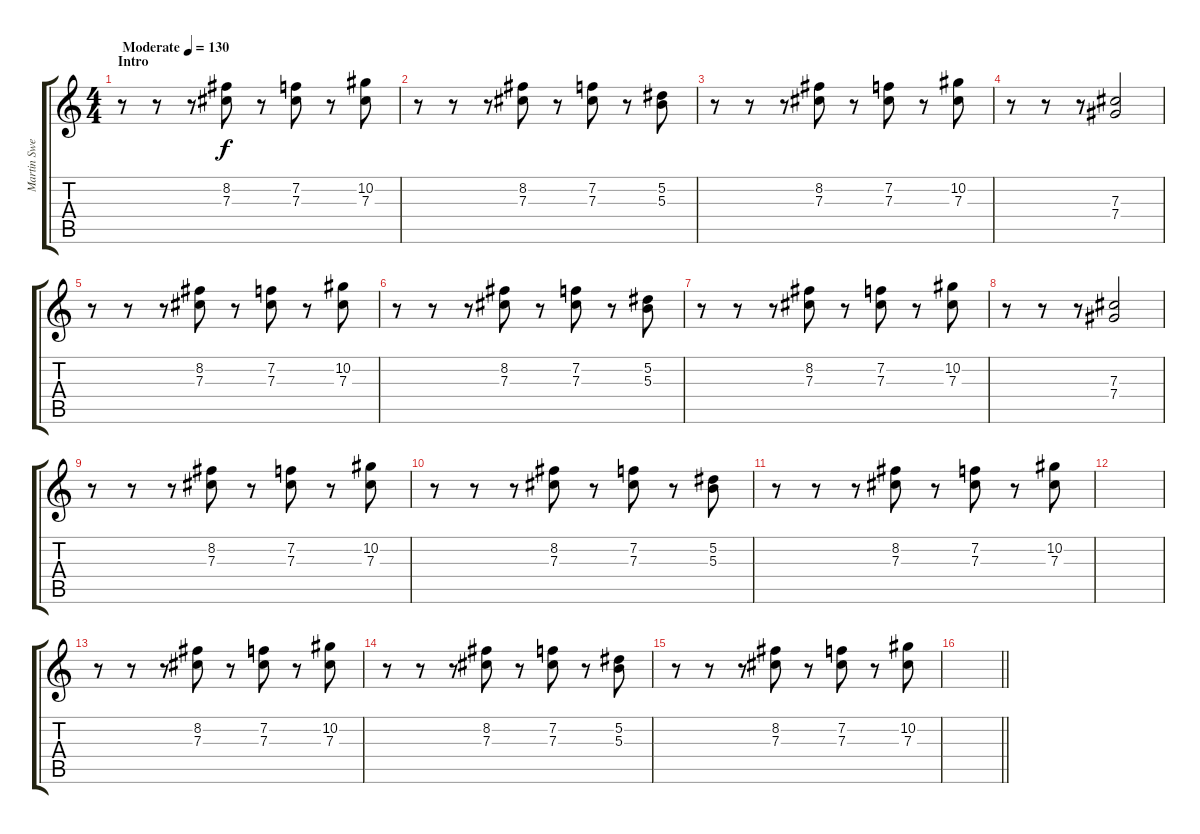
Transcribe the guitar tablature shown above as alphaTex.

\track ("Martin Sweet (Guitar 1)" "Martin Swe") {instrument overdrivenguitar}
\staff {score tabs}
\tuning (Eb4 Bb3 Gb3 Db3 Ab2 Eb2) {hide}
\ts (4 4)
\section ("" "Intro")
\tempo (130 "Moderate")
\clef g2
\ks c
r.8{dy f instrument overdrivenguitar} r.8 r.8 (8.2 7.3).8 r.8 (7.2 7.3).8 r.8 (10.2 7.3).8 |
r.8 r.8 r.8 (8.2 7.3).8 r.8 (7.2 7.3).8 r.8 (5.2 5.3).8 |
r.8 r.8 r.8 (8.2 7.3).8 r.8 (7.2 7.3).8 r.8 (10.2 7.3).8 |
r.8 r.8 r.8 (7.3 7.4).2 |
r.8 r.8 r.8 (8.2 7.3).8 r.8 (7.2 7.3).8 r.8 (10.2 7.3).8 |
r.8 r.8 r.8 (8.2 7.3).8 r.8 (7.2 7.3).8 r.8 (5.2 5.3).8 |
r.8 r.8 r.8 (8.2 7.3).8 r.8 (7.2 7.3).8 r.8 (10.2 7.3).8 |
r.8 r.8 r.8 (7.3 7.4).2 |
r.8 r.8 r.8 (8.2 7.3).8 r.8 (7.2 7.3).8 r.8 (10.2 7.3).8 |
r.8 r.8 r.8 (8.2 7.3).8 r.8 (7.2 7.3).8 r.8 (5.2 5.3).8 |
r.8 r.8 r.8 (8.2 7.3).8 r.8 (7.2 7.3).8 r.8 (10.2 7.3).8 |
|
r.8 r.8 r.8 (8.2 7.3).8 r.8 (7.2 7.3).8 r.8 (10.2 7.3).8 |
r.8 r.8 r.8 (8.2 7.3).8 r.8 (7.2 7.3).8 r.8 (5.2 5.3).8 |
r.8 r.8 r.8 (8.2 7.3).8 r.8 (7.2 7.3).8 r.8 (10.2 7.3).8 |
\barLineRight lightlight
